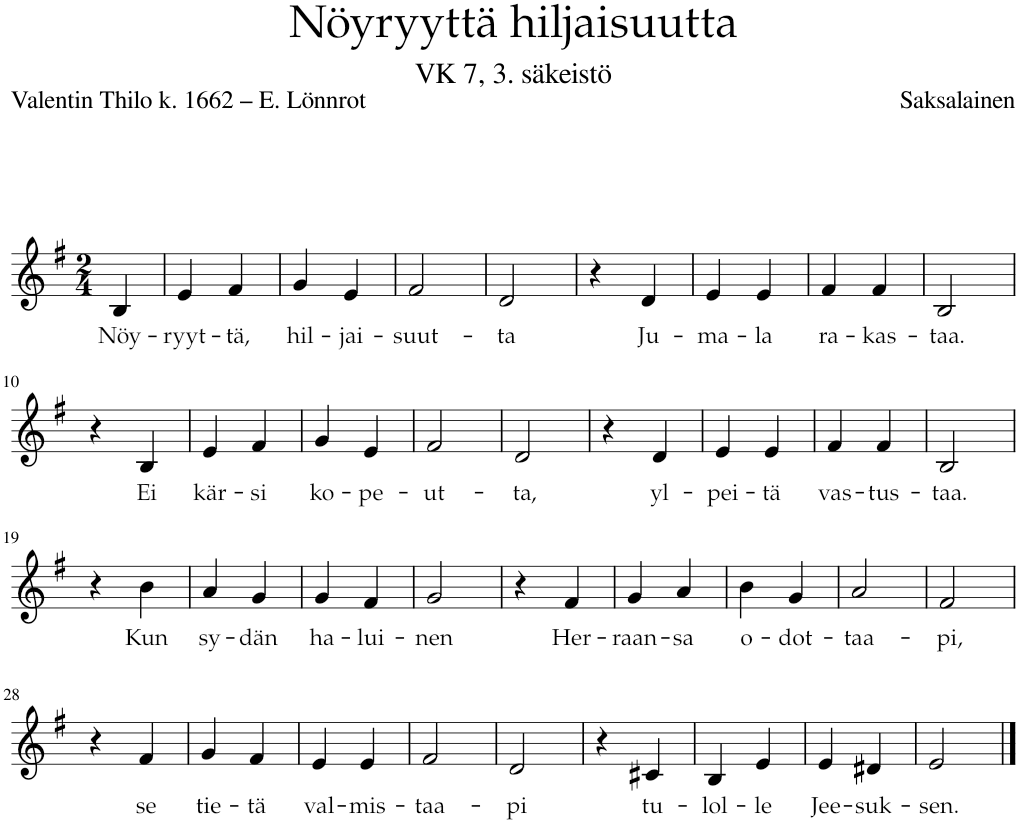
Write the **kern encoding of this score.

**kern	**text
*part1	*part1
*staff1	*staff1
*I"Piano	*
*I'Pno.	*
*clefG2	*
*k[f#]	*
*M2/4	*
=1	=1
!	!LO:LY:b
4B/	Nöy-
=2	=2
!	!LO:LY:b
4e/	-ryyt-
!	!LO:LY:b
4f#/	-tä,
=3	=3
!	!LO:LY:b
4g/	hil-
!	!LO:LY:b
4e/	-jai-
=4	=4
!	!LO:LY:b
2f#/	-suut-
=5	=5
!	!LO:LY:b
2d/	-ta
=6	=6
4r	.
!	!LO:LY:b
4d/	Ju-
=7	=7
!	!LO:LY:b
4e/	-ma-
!	!LO:LY:b
4e/	-la
=8	=8
!	!LO:LY:b
4f#/	ra-
!	!LO:LY:b
4f#/	-kas-
=9	=9
!	!LO:LY:b
2B/	-taa.
!!LO:LB:g=z
=10	=10
4r	.
!	!LO:LY:b
4B/	Ei
=11	=11
!	!LO:LY:b
4e/	kär-
!	!LO:LY:b
4f#/	-si
=12	=12
!	!LO:LY:b
4g/	ko-
!	!LO:LY:b
4e/	-pe-
=13	=13
!	!LO:LY:b
2f#/	-ut-
=14	=14
!	!LO:LY:b
2d/	-ta,
=15	=15
4r	.
!	!LO:LY:b
4d/	yl-
=16	=16
!	!LO:LY:b
4e/	-pei-
!	!LO:LY:b
4e/	-tä
=17	=17
!	!LO:LY:b
4f#/	vas-
!	!LO:LY:b
4f#/	-tus-
=18	=18
!	!LO:LY:b
2B/	-taa.
!!LO:LB:g=z
=19	=19
4r	.
!	!LO:LY:b
4b\	Kun
=20	=20
!	!LO:LY:b
4a/	sy-
!	!LO:LY:b
4g/	-dän
=21	=21
!	!LO:LY:b
4g/	ha-
!	!LO:LY:b
4f#/	-lui-
=22	=22
!	!LO:LY:b
2g/	-nen
=23	=23
4r	.
!	!LO:LY:b
4f#/	Her-
=24	=24
!	!LO:LY:b
4g/	-raan-
!	!LO:LY:b
4a/	-sa
=25	=25
!	!LO:LY:b
4b\	o-
!	!LO:LY:b
4g/	-dot-
=26	=26
!	!LO:LY:b
2a/	-taa-
=27	=27
!	!LO:LY:b
2f#/	-pi,
!!LO:LB:g=z
=28	=28
4r	.
!	!LO:LY:b
4f#/	se
=29	=29
!	!LO:LY:b
4g/	tie-
!	!LO:LY:b
4f#/	-tä
=30	=30
!	!LO:LY:b
4e/	val-
!	!LO:LY:b
4e/	-mis-
=31	=31
!	!LO:LY:b
2f#/	-taa-
=32	=32
!	!LO:LY:b
2d/	-pi
=33	=33
4r	.
!	!LO:LY:b
4c#X/	tu-
=34	=34
!	!LO:LY:b
4B/	-lol-
!	!LO:LY:b
4e/	-le
=35	=35
!	!LO:LY:b
4e/	Jee-
!	!LO:LY:b
4d#X/	-suk-
=36	=36
!	!LO:LY:b
2e/	-sen.
==	==
*-	*-
